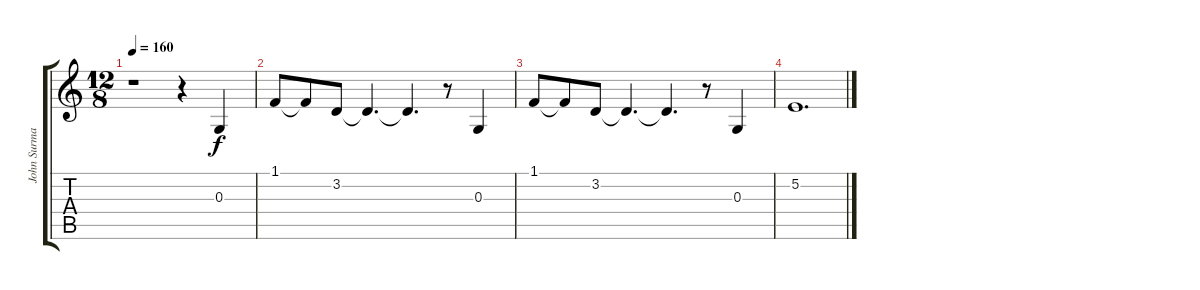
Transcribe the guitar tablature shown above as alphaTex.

\track ("John Surman" "John Surma") {instrument tenorsax}
\staff {score tabs}
\tuning (E4 B3 G3 D3 A2 D2) {hide}
\ts (12 8)
\tempo 160
\clef g2
\ks c
r.1{dy f} r.4 0.3.4 |
1.1.8 1.1{t}.8 3.2.8 3.2{t}.4{d} 3.2{t}.4{d} r.8 0.3.4 |
1.1.8 1.1{t}.8 3.2.8 3.2{t}.4{d} 3.2{t}.4{d} r.8 0.3.4 |
5.2.1{d}
